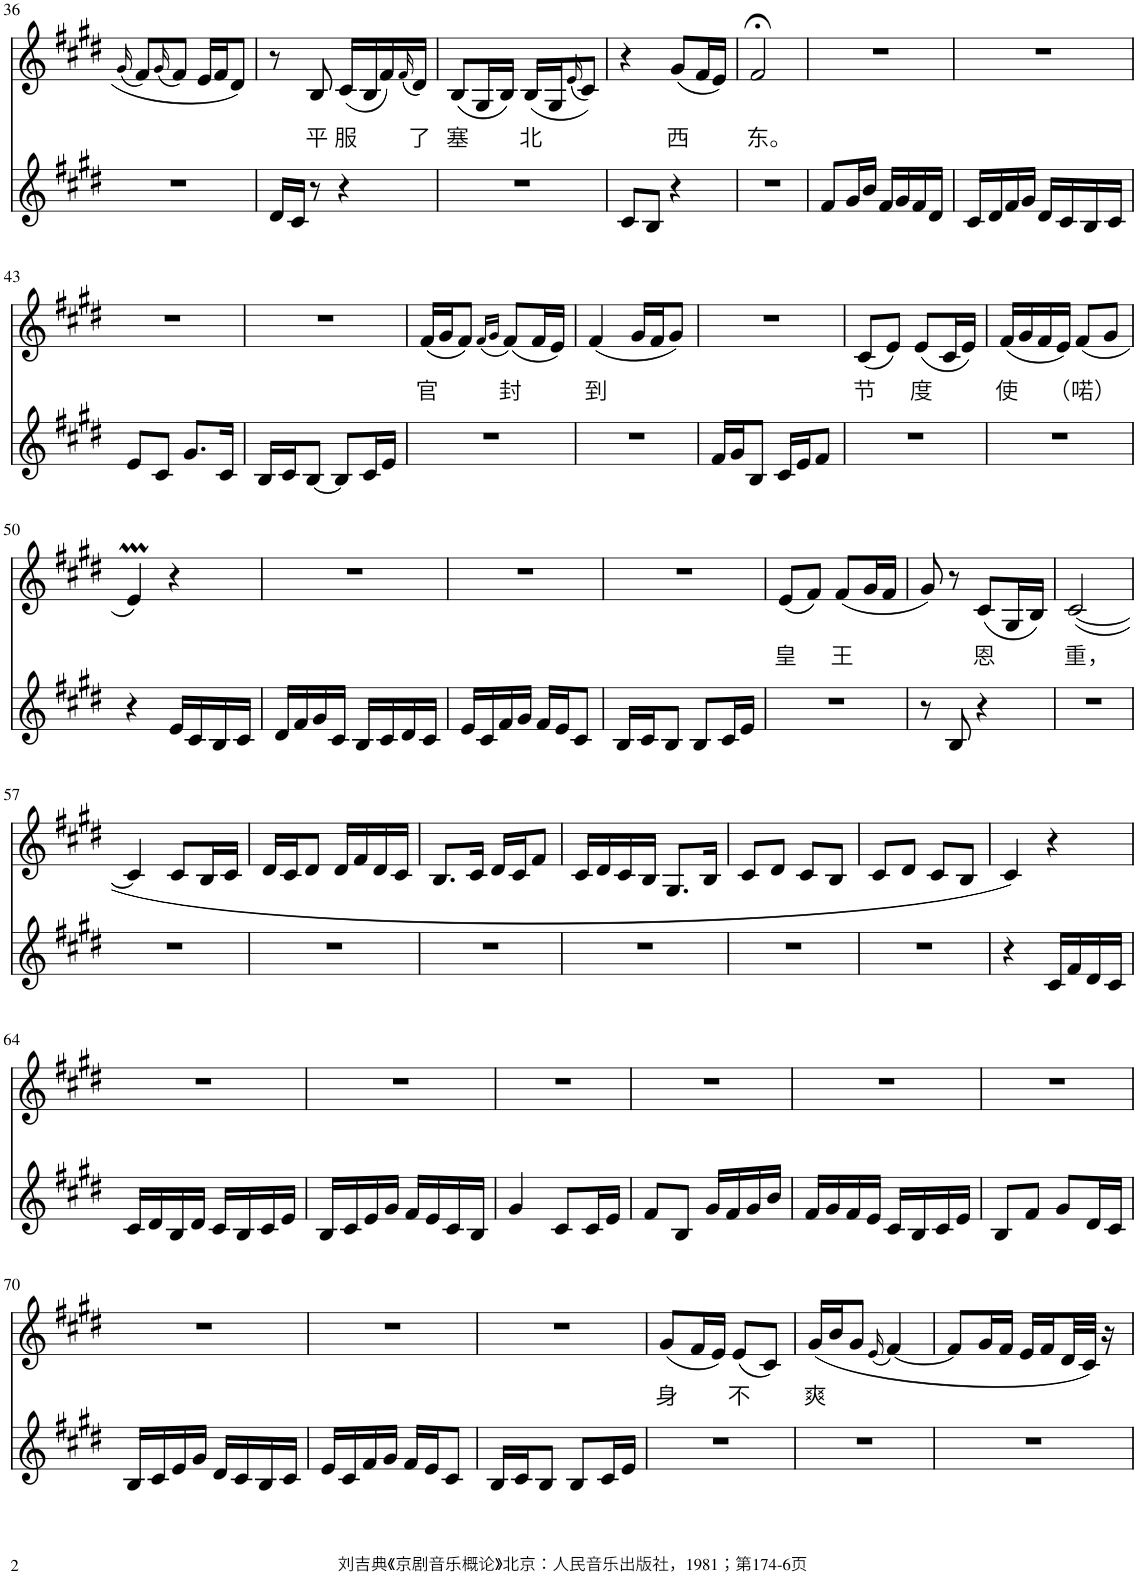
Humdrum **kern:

**kern	**kern	**text
*part2	*part1	*part1
*staff2	*staff1	*staff1
*I"Piano	*I"Piano	*
*I'Pno	*I'Pno	*
!!LO:PB:g=z
*clefG2	*clefG2	*
*k[f#c#g#d#]	*k[f#c#g#d#]	*
*M2/4	*M2/4	*
=36	=36	=36
.	(16qg#/	.
2r	8f#/L)	.
.	(16qg#/	.
.	8f#/J)	.
.	16e/LL	.
.	16f#/J	.
.	8d#/J	.
=37	=37	=37
16d#/LL	8r	.
16c#/JJ	.	.
!	!	!LO:LY:b
8r	8B/	平
!	!	!LO:LY:b
4r	(16c#/LL	服
.	16B/	.
.	16f#/)	.
.	(16qf#/	.
!	!	!LO:LY:b
.	16d#/JJ)	了
=38	=38	=38
!	!	!LO:LY:b
2r	(8B/L	塞
.	16G#/L	.
.	16B/JJ)	.
!	!	!LO:LY:b
.	(16B/LL	北
.	16G#/J	.
.	(16qe/	.
.	8c#/J))	.
=39	=39	=39
8c#/L	4r	.
8B/J	.	.
!	!	!LO:LY:b
4r	(8g#/L	西
.	16f#/L	.
.	16e/JJ)	.
=40	=40	=40
!	!	!LO:LY:b
2r	2f#;</	东。
=41	=41	=41
8f#/L	2r	.
16g#/L	.	.
16b/JJ	.	.
16f#/LL	.	.
16g#/	.	.
16f#/	.	.
16d#/JJ	.	.
=42	=42	=42
16c#/LL	2r	.
16d#/	.	.
16f#/	.	.
16g#/JJ	.	.
16d#/LL	.	.
16c#/	.	.
16B/	.	.
16c#/JJ	.	.
!!LO:LB:g=z
=43	=43	=43
8e/L	2r	.
8c#/J	.	.
8.g#/L	.	.
16c#/Jk	.	.
=44	=44	=44
16B/LL	2r	.
16c#/J	.	.
[8B/J	.	.
8B/L]	.	.
16c#/L	.	.
16e/JJ	.	.
=45	=45	=45
!	!	!LO:LY:b
2r	(16f#/LL	官
.	16g#/J	.
.	8f#/J)	.
.	(16qf#/LL	.
.	16qg#/JJ	.
!	!	!LO:LY:b
.	(8f#/L)	封
.	16f#/L	.
.	16e/JJ)	.
=46	=46	=46
!	!	!LO:LY:b
2r	(4f#/	到
.	16g#/LL	.
.	16f#/J	.
.	8g#/J)	.
=47	=47	=47
16f#/LL	2r	.
16g#/J	.	.
8B/J	.	.
16c#/LL	.	.
16e/J	.	.
8f#/J	.	.
=48	=48	=48
!	!	!LO:LY:b
2r	(8c#/L	节
.	8e/J)	.
!	!	!LO:LY:b
.	(8e/L	度
.	16c#/L	.
.	16e/JJ)	.
=49	=49	=49
!	!	!LO:LY:b
2r	(16f#/LL	使
.	16g#/	.
.	16f#/	.
.	16e/JJ)	.
!	!	!LO:LY:b
.	(8f#/L	（喏）
.	8g#/J	.
!!LO:LB:g=z
=50	=50	=50
4r	4eM/)	.
16e/LL	4r	.
16c#/	.	.
16B/	.	.
16c#/JJ	.	.
=51	=51	=51
16d#/LL	2r	.
16f#/	.	.
16g#/	.	.
16c#/JJ	.	.
16B/LL	.	.
16c#/	.	.
16d#/	.	.
16c#/JJ	.	.
=52	=52	=52
16e/LL	2r	.
16c#/	.	.
16f#/	.	.
16g#/JJ	.	.
16f#/LL	.	.
16e/J	.	.
8c#/J	.	.
=53	=53	=53
16B/LL	2r	.
16c#/J	.	.
8B/J	.	.
8B/L	.	.
16c#/L	.	.
16e/JJ	.	.
=54	=54	=54
!	!	!LO:LY:b
2r	(8e/L	皇
.	8f#/J)	.
!	!	!LO:LY:b
.	(8f#/L	王
.	16g#/L	.
.	16f#/JJ	.
=55	=55	=55
8r	8g#/)	.
8B/	8r	.
!	!	!LO:LY:b
4r	(8c#/L	恩
.	16G#/L	.
.	16B/JJ)	.
=56	=56	=56
!	!	!LO:LY:b
2r	([2c#/	重，
!!LO:LB:g=z
=57	=57	=57
2r	4c#/]	.
.	8c#/L	.
.	16B/L	.
.	16c#/JJ	.
=58	=58	=58
2r	16d#/LL	.
.	16c#/J	.
.	8d#/J	.
.	16d#/LL	.
.	16f#/	.
.	16d#/	.
.	16c#/JJ	.
=59	=59	=59
2r	8.B/L	.
.	16c#/Jk	.
.	16d#/LL	.
.	16c#/J	.
.	8f#/J	.
=60	=60	=60
2r	16c#/LL	.
.	16d#/	.
.	16c#/	.
.	16B/JJ	.
.	8.G#/L	.
.	16B/Jk	.
=61	=61	=61
2r	8c#/L	.
.	8d#/J	.
.	8c#/L	.
.	8B/J	.
=62	=62	=62
2r	8c#/L	.
.	8d#/J	.
.	8c#/L	.
.	8B/J	.
=63	=63	=63
4r	4c#/)	.
16c#/LL	4r	.
16f#/	.	.
16d#/	.	.
16c#/JJ	.	.
!!LO:LB:g=z
=64	=64	=64
16c#/LL	2r	.
16d#/	.	.
16B/	.	.
16d#/JJ	.	.
16c#/LL	.	.
16B/	.	.
16c#/	.	.
16e/JJ	.	.
=65	=65	=65
16B/LL	2r	.
16c#/	.	.
16e/	.	.
16g#/JJ	.	.
16f#/LL	.	.
16e/	.	.
16c#/	.	.
16B/JJ	.	.
=66	=66	=66
4g#/	2r	.
8c#/L	.	.
16c#/L	.	.
16e/JJ	.	.
=67	=67	=67
8f#/L	2r	.
8B/J	.	.
16g#/LL	.	.
16f#/	.	.
16g#/	.	.
16b/JJ	.	.
=68	=68	=68
16f#/LL	2r	.
16g#/	.	.
16f#/	.	.
16e/JJ	.	.
16c#/LL	.	.
16B/	.	.
16c#/	.	.
16e/JJ	.	.
=69	=69	=69
8B/L	2r	.
8f#/J	.	.
8g#/L	.	.
16d#/L	.	.
16c#/JJ	.	.
!!LO:LB:g=z
=70	=70	=70
16B/LL	2r	.
16c#/	.	.
16e/	.	.
16g#/JJ	.	.
16d#/LL	.	.
16c#/	.	.
16B/	.	.
16c#/JJ	.	.
=71	=71	=71
16e/LL	2r	.
16c#/	.	.
16f#/	.	.
16g#/JJ	.	.
16f#/LL	.	.
16e/J	.	.
8c#/J	.	.
=72	=72	=72
16B/LL	2r	.
16c#/J	.	.
8B/J	.	.
8B/L	.	.
16c#/L	.	.
16e/JJ	.	.
=73	=73	=73
!	!	!LO:LY:b
2r	(8g#/L	身
.	16f#/L	.
.	16e/JJ)	.
!	!	!LO:LY:b
.	(8e/L	不
.	8c#/J)	.
=74	=74	=74
!	!	!LO:LY:b
2r	(16g#/LL	爽
.	16b/J	.
.	8g#/J	.
.	(16qe/	.
.	[4f#/)	.
=75	=75	=75
2r	8f#/L]	.
.	16g#/L	.
.	16f#/JJ	.
.	16e/LL	.
.	16f#/	.
.	32d#/L	.
.	32c#/JJJ)	.
.	16r	.
=	=	=
*-	*-	*-
